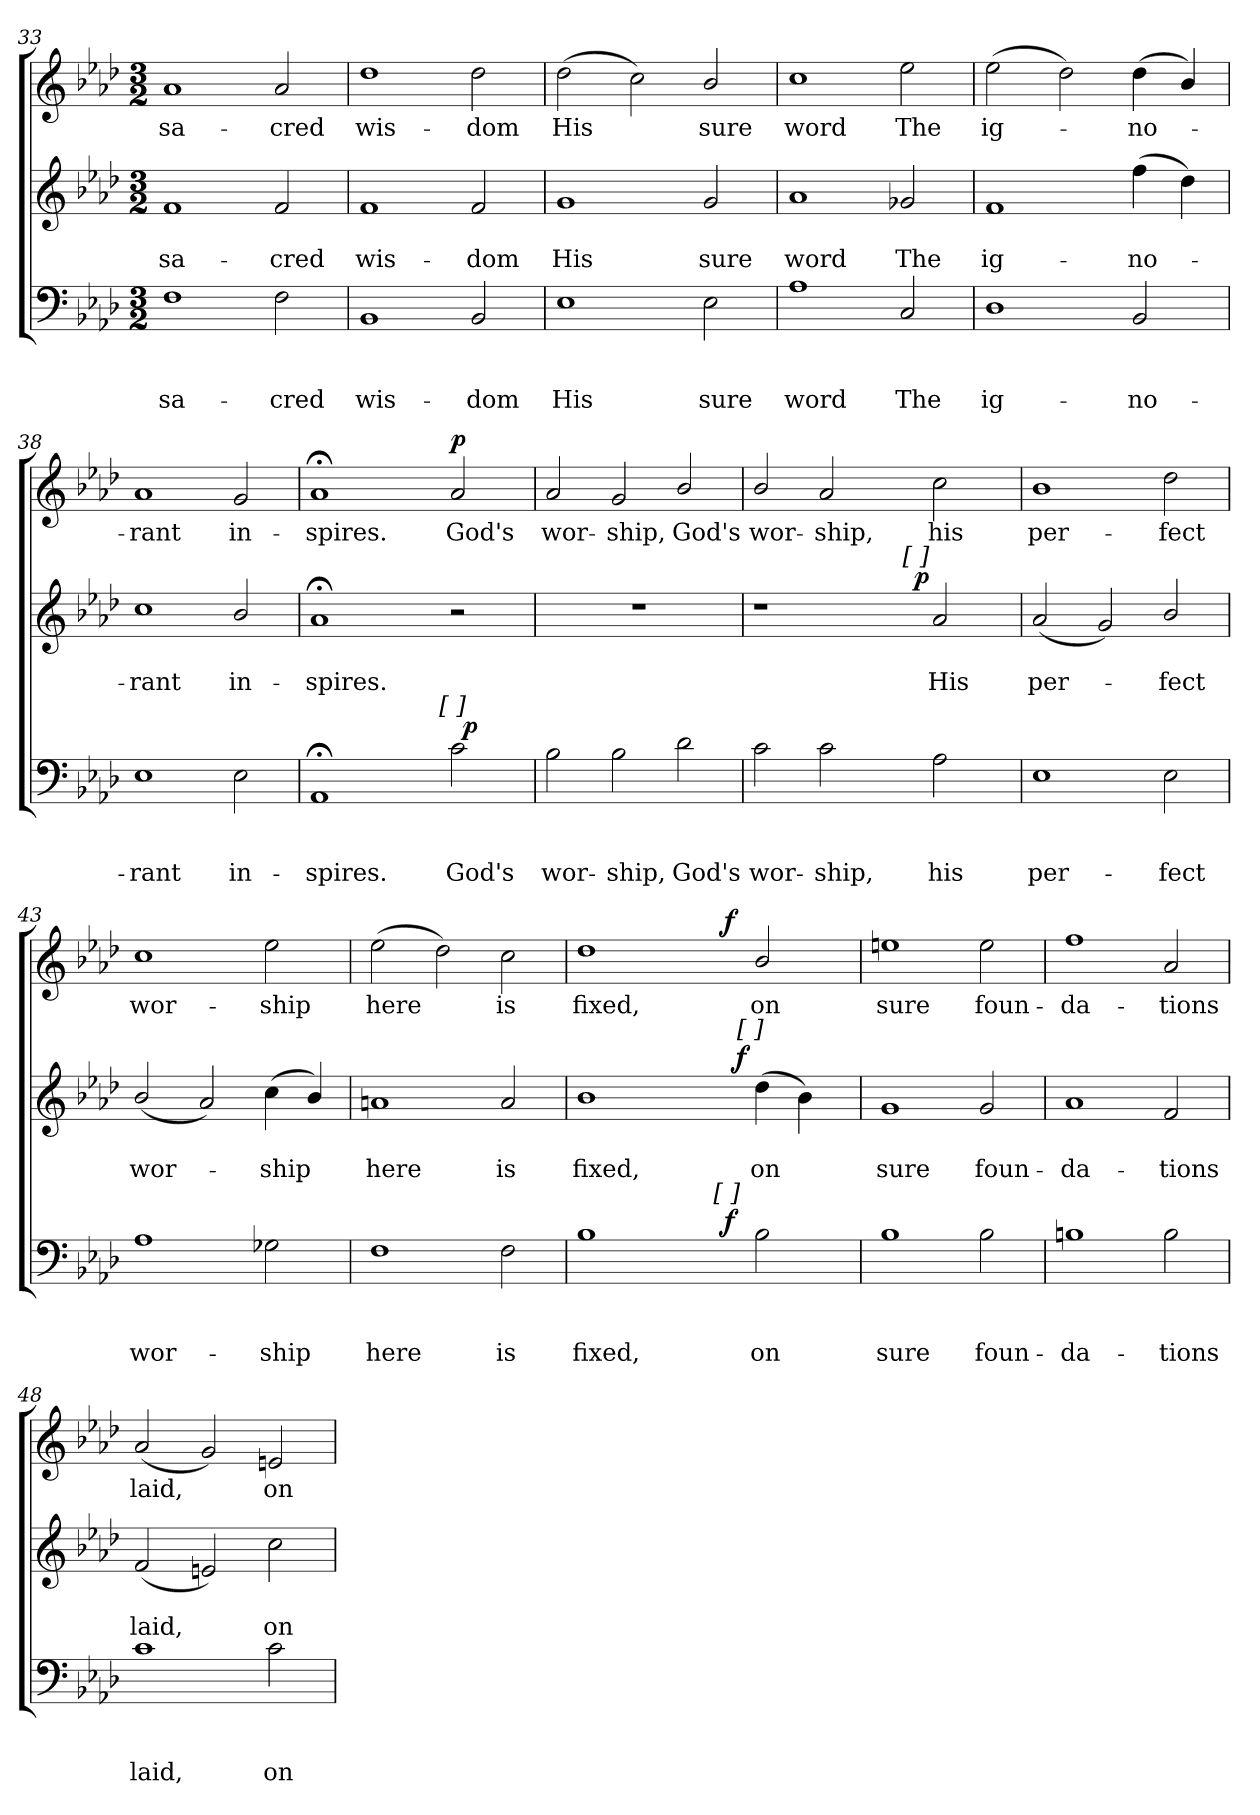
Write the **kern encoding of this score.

**kern	**text	**text	**text	**dynam	**kern	**text	**text	**dynam	**kern	**text	**dynam
*part3	*part3	*part3	*part3	*part3	*part2	*part2	*part2	*part2	*part1	*part1	*part1
*staff3	*staff3	*staff3	*staff3	*staff3	*staff2	*staff2	*staff2	*staff2	*staff1	*staff1	*staff1
*clefF4	*	*	*	*	*clefG2	*	*	*	*clefG2	*	*
*k[b-e-a-d-]	*	*	*	*	*k[b-e-a-d-]	*	*	*	*k[b-e-a-d-]	*	*
*A-:	*	*	*	*	*A-:	*	*	*	*A-:	*	*
*M3/2	*	*	*	*	*M3/2	*	*	*	*M3/2	*	*
=33	=33	=33	=33	=33	=33	=33	=33	=33	=33	=33	=33
!	!	!	!LO:LY:b	!	!	!	!LO:LY:b	!	!	!LO:LY:b	!
1F	.	.	sa-	.	1f	.	sa-	.	1a-	sa-	.
!	!	!	!LO:LY:b	!	!	!	!LO:LY:b	!	!	!LO:LY:b	!
2F\	.	.	-cred	.	2f/	.	-cred	.	2a-/	-cred	.
=34	=34	=34	=34	=34	=34	=34	=34	=34	=34	=34	=34
!	!	!	!LO:LY:b	!	!	!	!LO:LY:b	!	!	!LO:LY:b	!
1BB-	.	.	wis-	.	1f	.	wis-	.	1dd-	wis-	.
!	!	!	!LO:LY:b	!	!	!	!LO:LY:b	!	!	!LO:LY:b	!
2BB-/	.	.	-dom	.	2f/	.	-dom	.	2dd-\	-dom	.
=35	=35	=35	=35	=35	=35	=35	=35	=35	=35	=35	=35
!	!	!	!LO:LY:b	!	!	!	!LO:LY:b	!	!	!LO:LY:b	!
1E-	.	.	His	.	1g	.	His	.	(>2dd-\	His	.
.	.	.	.	.	.	.	.	.	2cc\)	.	.
!	!	!	!LO:LY:b	!	!	!	!LO:LY:b	!	!	!LO:LY:b	!
2E-\	.	.	sure	.	2g/	.	sure	.	2b-/	sure	.
=36	=36	=36	=36	=36	=36	=36	=36	=36	=36	=36	=36
!	!	!	!LO:LY:b	!	!	!	!LO:LY:b	!	!	!LO:LY:b	!
1A-	.	.	word	.	1a-	.	word	.	1cc	word	.
!	!	!	!LO:LY:b	!	!	!	!LO:LY:b	!	!	!LO:LY:b	!
2C/	.	.	The	.	2g-X/	.	The	.	2ee-\	The	.
!!LO:LB:g=z
=37	=37	=37	=37	=37	=37	=37	=37	=37	=37	=37	=37
!	!	!	!LO:LY:b	!	!	!	!LO:LY:b	!	!	!LO:LY:b	!
1D-	.	.	ig-	.	1f	.	ig-	.	(>2ee-\	ig-	.
.	.	.	.	.	.	.	.	.	2dd-\)	.	.
!	!	!	!LO:LY:b	!	!	!	!LO:LY:b	!	!	!LO:LY:b	!
2BB-/	.	.	-no-	.	(>4ff\	.	-no-	.	(>4dd-\	-no-	.
.	.	.	.	.	4dd-\)	.	.	.	4b-/)	.	.
=38	=38	=38	=38	=38	=38	=38	=38	=38	=38	=38	=38
!	!	!	!LO:LY:b	!	!	!	!LO:LY:b	!	!	!LO:LY:b	!
1E-	.	.	-rant	.	1cc	.	-rant	.	1a-	-rant	.
!	!	!	!LO:LY:b	!	!	!	!LO:LY:b	!	!	!LO:LY:b	!
2E-\	.	.	in-	.	2b-/	.	in-	.	2g/	in-	.
=39	=39	=39	=39	=39	=39	=39	=39	=39	=39	=39	=39
!	!	!	!LO:LY:b	!	!	!	!LO:LY:b	!	!	!LO:LY:b	!
*^	*	*	*	*	*	*	*	*	*	*	*
*	*^	*	*	*	*	*	*	*	*	*	*	*
1AA-;	1ryy	2ryy	.	.	-spires.	.	1a-;	.	-spires.	.	1a-;	-spires.	.
.	.	4...ryy	.	.	.	.	.	.	.	.	.	.	.
!	!	!LO:TX:a:i:t=[ ]	!	!	!	!	!	!	!	!	!	!	!
.	.	2ryy	.	.	.	.	.	.	.	.	.	.	.
!	!	!	!	!	!LO:LY:b	!	!	!	!	!	!	!LO:LY:b	!LO:DY:a
2c\	32ryy	.	.	.	God's	.	2r	.	.	.	2a-/	God's	p
!	!	!	!	!	!	!LO:DY:a	!	!	!	!	!	!	!
.	4...ryy	.	.	.	.	p	.	.	.	.	.	.	.
.	.	32ryy	.	.	.	.	.	.	.	.	.	.	.
=40	=40	=40	=40	=40	=40	=40	=40	=40	=40	=40	=40	=40	=40
!	!	!	!	!	!LO:LY:b	!	!LO:N:vis=1	!	!	!	!	!LO:LY:b	!
*v	*v	*v	*	*	*	*	*	*	*	*	*	*	*
2B-\	.	.	wor-	.	1.r	.	.	.	2a-/	wor-	.
!	!	!	!LO:LY:b	!	!	!	!	!	!	!LO:LY:b	!
2B-\	.	.	-ship,	.	.	.	.	.	2g/	-ship,	.
!	!	!	!LO:LY:b	!	!	!	!	!	!	!LO:LY:b	!
2d-\	.	.	God's	.	.	.	.	.	2b-/	God's	.
=41	=41	=41	=41	=41	=41	=41	=41	=41	=41	=41	=41
!	!	!	!LO:LY:b	!	!	!	!	!	!	!LO:LY:b	!
*	*	*	*	*	*^	*	*	*	*	*	*
*	*	*	*	*	*	*^	*	*	*	*	*	*
2c\	.	.	wor-	.	1r	2...ryy	2ryy	.	.	.	2b-/	wor-	.
!	!	!	!LO:LY:b	!	!	!	!	!	!	!	!	!LO:LY:b	!
2c\	.	.	-ship,	.	.	.	4ryy	.	.	.	2a-/	-ship,	.
.	.	.	.	.	.	.	8ryy	.	.	.	.	.	.
.	.	.	.	.	.	.	32ryy	.	.	.	.	.	.
!	!	!	!	!	!	!	!LO:TX:a:i:t=[ ]	!	!	!	!	!	!
.	.	.	.	.	.	.	2ryy	.	.	.	.	.	.
!	!	!	!	!	!	!	!	!	!	!LO:DY:a	!	!	!
.	.	.	.	.	.	2ryy	.	.	.	p	.	.	.
!	!	!	!LO:LY:b	!	!	!	!	!	!LO:LY:b	!	!	!LO:LY:b	!
2A-\	.	.	his	.	2a-/	.	.	.	His	.	2cc\	his	.
.	.	.	.	.	.	.	16.ryy	.	.	.	.	.	.
.	.	.	.	.	.	16ryy	.	.	.	.	.	.	.
=42	=42	=42	=42	=42	=42	=42	=42	=42	=42	=42	=42	=42	=42
!	!	!	!LO:LY:b	!	!	!	!	!	!LO:LY:b	!	!	!LO:LY:b	!
*	*	*	*	*	*v	*v	*v	*	*	*	*	*	*
1E-	.	.	per-	.	(<2a-/	.	per-	.	1b-	per-	.
.	.	.	.	.	2g/)	.	.	.	.	.	.
!	!	!	!LO:LY:b	!	!	!	!LO:LY:b	!	!	!LO:LY:b	!
2E-\	.	.	-fect	.	2b-/	.	-fect	.	2dd-\	-fect	.
!!LO:LB:g=z
=43	=43	=43	=43	=43	=43	=43	=43	=43	=43	=43	=43
!	!	!	!LO:LY:b	!	!	!	!LO:LY:b	!	!	!LO:LY:b	!
1A-	.	.	wor-	.	(<2b-/	.	wor-	.	1cc	wor-	.
.	.	.	.	.	2a-/)	.	.	.	.	.	.
!	!	!	!LO:LY:b	!	!	!	!LO:LY:b	!	!	!LO:LY:b	!
2G-X\	.	.	-ship	.	(>4cc\	.	-ship	.	2ee-\	-ship	.
.	.	.	.	.	4b-/)	.	.	.	.	.	.
=44	=44	=44	=44	=44	=44	=44	=44	=44	=44	=44	=44
!	!	!	!LO:LY:b	!	!	!	!LO:LY:b	!	!	!LO:LY:b	!
1F	.	.	here	.	1an	.	here	.	(>2ee-\	here	.
.	.	.	.	.	.	.	.	.	2dd-\)	.	.
!	!	!	!LO:LY:b	!	!	!	!LO:LY:b	!	!	!LO:LY:b	!
2F\	.	.	is	.	2a/	.	is	.	2cc\	is	.
=45	=45	=45	=45	=45	=45	=45	=45	=45	=45	=45	=45
!	!	!	!LO:LY:b	!	!	!	!LO:LY:b	!	!	!LO:LY:b	!
*^	*	*	*	*	*^	*	*	*	*^	*	*
1B-	2ryy	.	.	fixed,	.	1b-	2...ryy	.	fixed,	.	1dd-	2ryy	fixed,	.
.	4ryy	.	.	.	.	.	.	.	.	.	.	4ryy	.	.
.	8ryy	.	.	.	.	.	.	.	.	.	.	8ryy	.	.
!	!LO:TX:a:t=[ ]	!	!	!	!	!	!	!	!	!	!	!	!	!
.	32ryy	.	.	.	.	.	.	.	.	.	.	32ryy	.	.
!	!	!	!	!	!LO:DY:a	!	!	!	!	!	!	!	!	!LO:DY:a
.	2ryy	.	.	.	f	.	.	.	.	.	.	2ryy	.	f
!	!	!	!	!	!	!	!LO:TX:a:t=[ ]	!	!	!	!	!	!	!
!	!	!	!	!	!	!	!	!	!	!LO:DY:a	!	!	!	!
.	.	.	.	.	.	.	2ryy	.	.	f	.	.	.	.
!	!	!	!	!LO:LY:b	!	!	!	!	!LO:LY:b	!	!	!	!LO:LY:b	!
2B-\	.	.	.	on	.	(>4dd-\	.	.	on	.	2b-/	.	on	.
.	.	.	.	.	.	4b-\)	.	.	.	.	.	.	.	.
.	16.ryy	.	.	.	.	.	.	.	.	.	.	16.ryy	.	.
.	.	.	.	.	.	.	16ryy	.	.	.	.	.	.	.
=46	=46	=46	=46	=46	=46	=46	=46	=46	=46	=46	=46	=46	=46	=46
!	!	!	!	!LO:LY:b	!	!	!	!	!LO:LY:b	!	!	!	!LO:LY:b	!
*v	*v	*	*	*	*	*	*	*	*	*	*v	*v	*	*
*	*	*	*	*	*v	*v	*	*	*	*	*	*
1B-	.	.	sure	.	1g	.	sure	.	1een	sure	.
!	!	!	!LO:LY:b	!	!	!	!LO:LY:b	!	!	!LO:LY:b	!
2B-\	.	.	foun-	.	2g/	.	foun-	.	2ee\	foun-	.
=47	=47	=47	=47	=47	=47	=47	=47	=47	=47	=47	=47
!	!	!	!LO:LY:b	!	!	!	!LO:LY:b	!	!	!LO:LY:b	!
1Bn	.	.	-da-	.	1a-	.	-da-	.	1ff	-da-	.
!	!	!	!LO:LY:b	!	!	!	!LO:LY:b	!	!	!LO:LY:b	!
2B\	.	.	-tions	.	2f/	.	-tions	.	2a-/	-tions	.
=48	=48	=48	=48	=48	=48	=48	=48	=48	=48	=48	=48
!	!	!	!LO:LY:b	!	!	!	!LO:LY:b	!	!	!LO:LY:b	!
1c	.	.	laid,	.	(<2f/	.	laid,	.	(<2a-/	laid,	.
.	.	.	.	.	2en/)	.	.	.	2g/)	.	.
!	!	!	!LO:LY:b	!	!	!	!LO:LY:b	!	!	!LO:LY:b	!
2c\	.	.	on	.	2cc\	.	on	.	2en/	on	.
=	=	=	=	=	=	=	=	=	=	=	=
*-	*-	*-	*-	*-	*-	*-	*-	*-	*-	*-	*-
